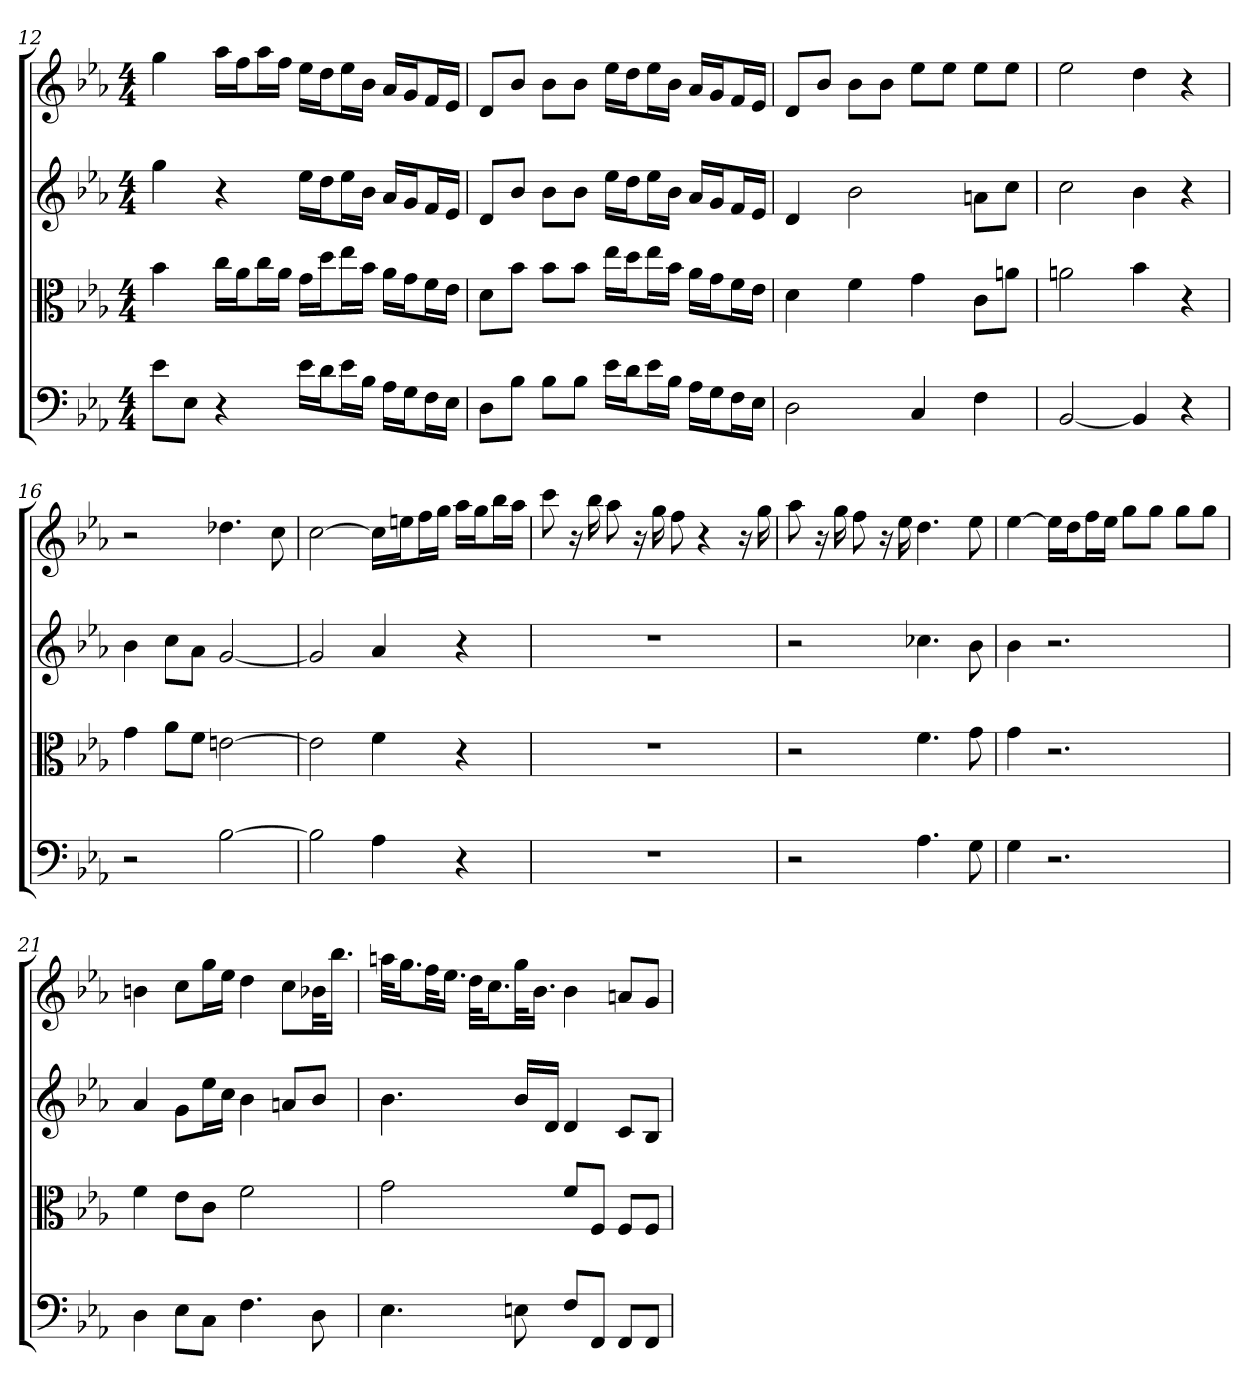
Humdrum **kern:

**kern	**kern	**kern	**kern
*part4	*part3	*part2	*part1
*staff4	*staff3	*staff2	*staff1
*clefF4	*clefC3	*	*
*k[b-e-a-]	*k[b-e-a-]	*k[b-e-a-]	*k[b-e-a-]
*E-:	*E-:	*E-:	*E-:
*M4/4	*M4/4	*M4/4	*M4/4
=12	=12	=12	=12
8e-\L	4b-	4gg	4gg
8E-\J	.	.	.
4r	16cc\LL	4r	16aa-LL
.	16a-\J	.	16ffJ
.	16cc\L	.	16aa-L
.	16a-\JJ	.	16ffJJ
16e-\LL	16g\LL	16ee-LL	16ee-LL
16d\J	16dd\J	16ddJ	16ddJ
16e-\L	16ee-\L	16ee-L	16ee-L
16B-\JJ	16b-\JJ	16b-JJ	16b-JJ
16A-\LL	16a-\LL	16a-LL	16a-LL
16G\J	16g\J	16gJ	16gJ
16F\L	16f\L	16fL	16fL
16E-\JJ	16e-\JJ	16e-JJ	16e-JJ
=13	=13	=13	=13
8D\L	8d\L	8dL	8dL
8B-\J	8b-\J	8b-J	8b-J
8B-\L	8b-\L	8b-L	8b-L
8B-\J	8b-\J	8b-J	8b-J
16e-\LL	16ee-\LL	16ee-LL	16ee-LL
16d\J	16dd\J	16ddJ	16ddJ
16e-\L	16ee-\L	16ee-L	16ee-L
16B-\JJ	16b-\JJ	16b-JJ	16b-JJ
16A-\LL	16a-\LL	16a-LL	16a-LL
16G\J	16g\J	16gJ	16gJ
16F\L	16f\L	16fL	16fL
16E-\JJ	16e-\JJ	16e-JJ	16e-JJ
=14	=14	=14	=14
2D	4d	4d	8dL
.	.	.	8b-J
.	4f	2b-	8b-L
.	.	.	8b-J
4C	4g	.	8ee-L
.	.	.	8ee-J
4F	8c\L	8anL	8ee-L
.	8an\J	8ccJ	8ee-J
=15	=15	=15	=15
[2BB-	2an	2cc	2ee-
4BB-]	4b-	4b-	4dd
4r	4r	4r	4r
=16	=16	=16	=16
2r	4g	4b-	2r
.	8a-\L	8ccL	.
.	8f\J	8a-J	.
[2B-	[2en	[2g	4.dd-X
.	.	.	8cc
=17	=17	=17	=17
2B-]	2e]	2g]	[2cc
4A-	4f	4a-	16ccLL]
.	.	.	16eenJ
.	.	.	16ffL
.	.	.	16ggJJ
4r	4r	4r	16aa-LL
.	.	.	16ggJ
.	.	.	16bb-L
.	.	.	16aa-JJ
=18	=18	=18	=18
1r	1r	1r	8ccc
.	.	.	16r
.	.	.	16bb-
.	.	.	8aa-
.	.	.	16r
.	.	.	16gg
.	.	.	8ff
.	.	.	4r
.	.	.	16r
.	.	.	16gg
=19	=19	=19	=19
2r	2r	2r	8aa-
.	.	.	16r
.	.	.	16gg
.	.	.	8ff
.	.	.	16r
.	.	.	16ee-
4.A-	4.f	4.cc-X	4.dd
8G	8g	8b-	8ee-
=20	=20	=20	=20
4G	4g	4b-	[4ee-
2.r	2.r	2.r	16ee-LL]
.	.	.	16ddJ
.	.	.	16ffL
.	.	.	16ee-JJ
.	.	.	8ggL
.	.	.	8ggJ
.	.	.	8ggL
.	.	.	8ggJ
=21	=21	=21	=21
4D	4f	4a-	4bn
8E-\L	8e-\L	8gL	8ccL
8C\J	8c\J	16ee-L	16ggL
.	.	16ccJJ	16ee-JJ
4.F	2f	4b-	4dd
.	.	8anL	8ccL
8D	.	8b-J	32b-XKL
.	.	.	16.bb-JJ
=22	=22	=22	=22
4.E-	2g	4.b-	32aanKLL
.	.	.	16.ggJ
.	.	.	32ffKL
.	.	.	16.ee-JJ
.	.	.	32ddKLL
.	.	.	16.ccJ
8En	.	16b-LL	32ggKL
.	.	.	16.b-JJ
.	.	16dJJ	.
8F/L	8f/L	4d	4b-
8FF/J	8F/J	.	.
8FF/L	8F/L	8cL	8anL
8FF/J	8F/J	8B-J	8gJ
=	=	=	=
*-	*-	*-	*-
